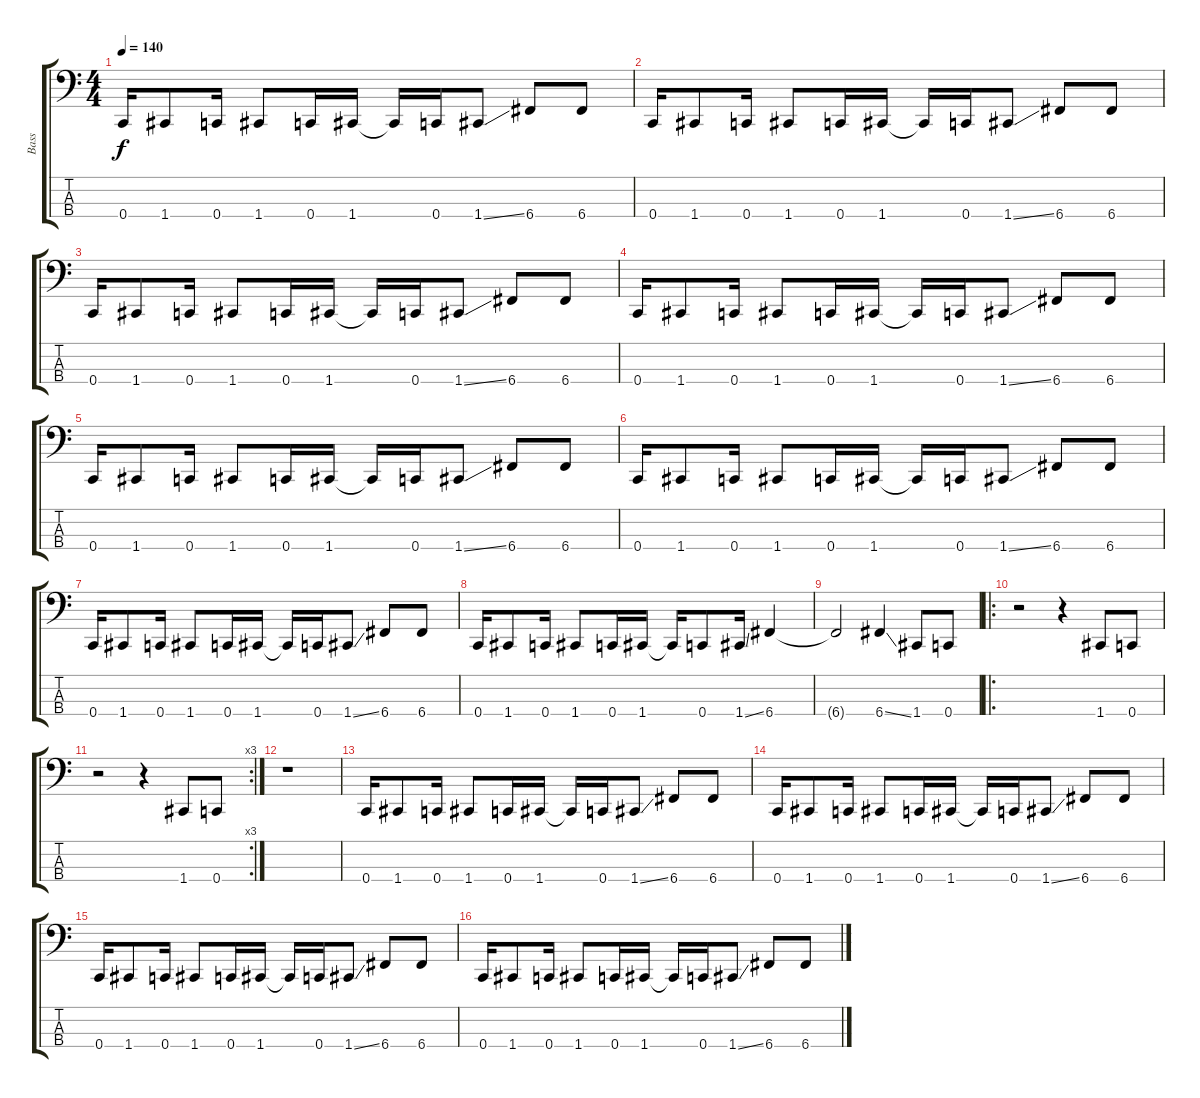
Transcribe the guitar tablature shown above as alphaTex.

\track ("Bass" "Bass") {instrument electricbasspick}
\staff {score tabs}
\tuning (F2 C2 G1 C1) {hide}
\ts (4 4)
\tempo 140
\clef f4
\ks c
0.4.16{dy f} 1.4.8 0.4.16 1.4.8 0.4.16 1.4.16 1.4{t}.16 0.4.16 1.4{ss}.8 6.4.8 6.4.8 |
0.4.16 1.4.8 0.4.16 1.4.8 0.4.16 1.4.16 1.4{t}.16 0.4.16 1.4{ss}.8 6.4.8 6.4.8 |
0.4.16 1.4.8 0.4.16 1.4.8 0.4.16 1.4.16 1.4{t}.16 0.4.16 1.4{ss}.8 6.4.8 6.4.8 |
0.4.16 1.4.8 0.4.16 1.4.8 0.4.16 1.4.16 1.4{t}.16 0.4.16 1.4{ss}.8 6.4.8 6.4.8 |
0.4.16 1.4.8 0.4.16 1.4.8 0.4.16 1.4.16 1.4{t}.16 0.4.16 1.4{ss}.8 6.4.8 6.4.8 |
0.4.16 1.4.8 0.4.16 1.4.8 0.4.16 1.4.16 1.4{t}.16 0.4.16 1.4{ss}.8 6.4.8 6.4.8 |
0.4.16 1.4.8 0.4.16 1.4.8 0.4.16 1.4.16 1.4{t}.16 0.4.16 1.4{ss}.8 6.4.8 6.4.8 |
0.4.16 1.4.8 0.4.16 1.4.8 0.4.16 1.4.16 1.4{t}.16 0.4.8 1.4{ss}.16 6.4.4 |
6.4{t}.2 6.4{ss}.4 1.4.8 0.4.8 |
\ro
r.2 r.4 1.4.8 0.4.8 |
\rc 3
r.2 r.4 1.4.8 0.4.8 |
r.1 |
0.4.16 1.4.8 0.4.16 1.4.8 0.4.16 1.4.16 1.4{t}.16 0.4.16 1.4{ss}.8 6.4.8 6.4.8 |
0.4.16 1.4.8 0.4.16 1.4.8 0.4.16 1.4.16 1.4{t}.16 0.4.16 1.4{ss}.8 6.4.8 6.4.8 |
0.4.16 1.4.8 0.4.16 1.4.8 0.4.16 1.4.16 1.4{t}.16 0.4.16 1.4{ss}.8 6.4.8 6.4.8 |
0.4.16 1.4.8 0.4.16 1.4.8 0.4.16 1.4.16 1.4{t}.16 0.4.16 1.4{ss}.8 6.4.8 6.4.8
